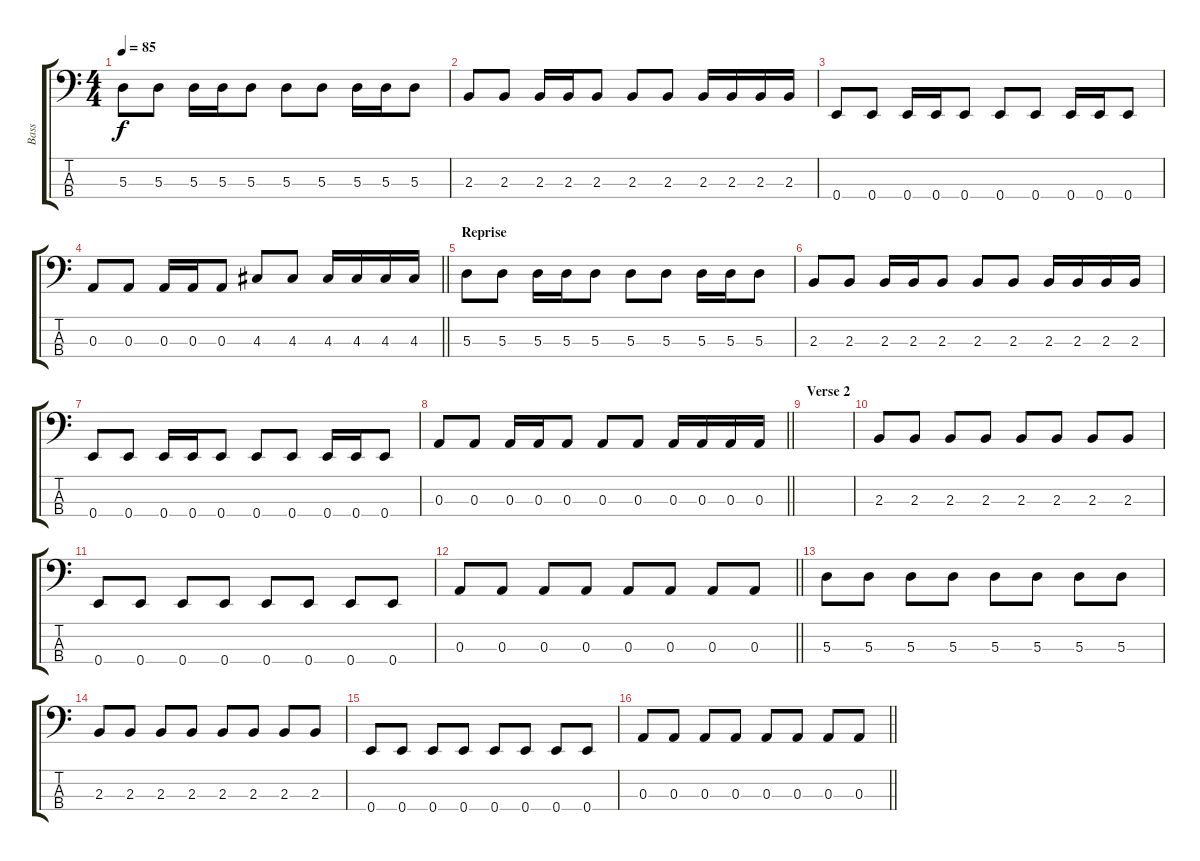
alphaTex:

\track ("Bass" "Bass") {instrument electricbassfinger}
\staff {score tabs}
\tuning (G2 D2 A1 E1) {hide}
\ts (4 4)
\tempo 85
\clef f4
\ks c
5.3.8{dy f} 5.3.8 5.3.16 5.3.16 5.3.8 5.3.8 5.3.8 5.3.16 5.3.16 5.3.8 |
2.3.8 2.3.8 2.3.16 2.3.16 2.3.8 2.3.8 2.3.8 2.3.16 2.3.16 2.3.16 2.3.16 |
0.4.8 0.4.8 0.4.16 0.4.16 0.4.8 0.4.8 0.4.8 0.4.16 0.4.16 0.4.8 |
\barLineRight lightlight
0.3.8 0.3.8 0.3.16 0.3.16 0.3.8 4.3.8 4.3.8 4.3.16 4.3.16 4.3.16 4.3.16 |
\section ("" "Reprise")
5.3.8 5.3.8 5.3.16 5.3.16 5.3.8 5.3.8 5.3.8 5.3.16 5.3.16 5.3.8 |
2.3.8 2.3.8 2.3.16 2.3.16 2.3.8 2.3.8 2.3.8 2.3.16 2.3.16 2.3.16 2.3.16 |
0.4.8 0.4.8 0.4.16 0.4.16 0.4.8 0.4.8 0.4.8 0.4.16 0.4.16 0.4.8 |
\barLineRight lightlight
0.3.8 0.3.8 0.3.16 0.3.16 0.3.8 0.3.8 0.3.8 0.3.16 0.3.16 0.3.16 0.3.16 |
\section ("" "Verse 2")
|
2.3.8 2.3.8 2.3.8 2.3.8 2.3.8 2.3.8 2.3.8 2.3.8 |
0.4.8 0.4.8 0.4.8 0.4.8 0.4.8 0.4.8 0.4.8 0.4.8 |
\barLineRight lightlight
0.3.8 0.3.8 0.3.8 0.3.8 0.3.8 0.3.8 0.3.8 0.3.8 |
5.3.8 5.3.8 5.3.8 5.3.8 5.3.8 5.3.8 5.3.8 5.3.8 |
2.3.8 2.3.8 2.3.8 2.3.8 2.3.8 2.3.8 2.3.8 2.3.8 |
0.4.8 0.4.8 0.4.8 0.4.8 0.4.8 0.4.8 0.4.8 0.4.8 |
\barLineRight lightlight
0.3.8 0.3.8 0.3.8 0.3.8 0.3.8 0.3.8 0.3.8 0.3.8
